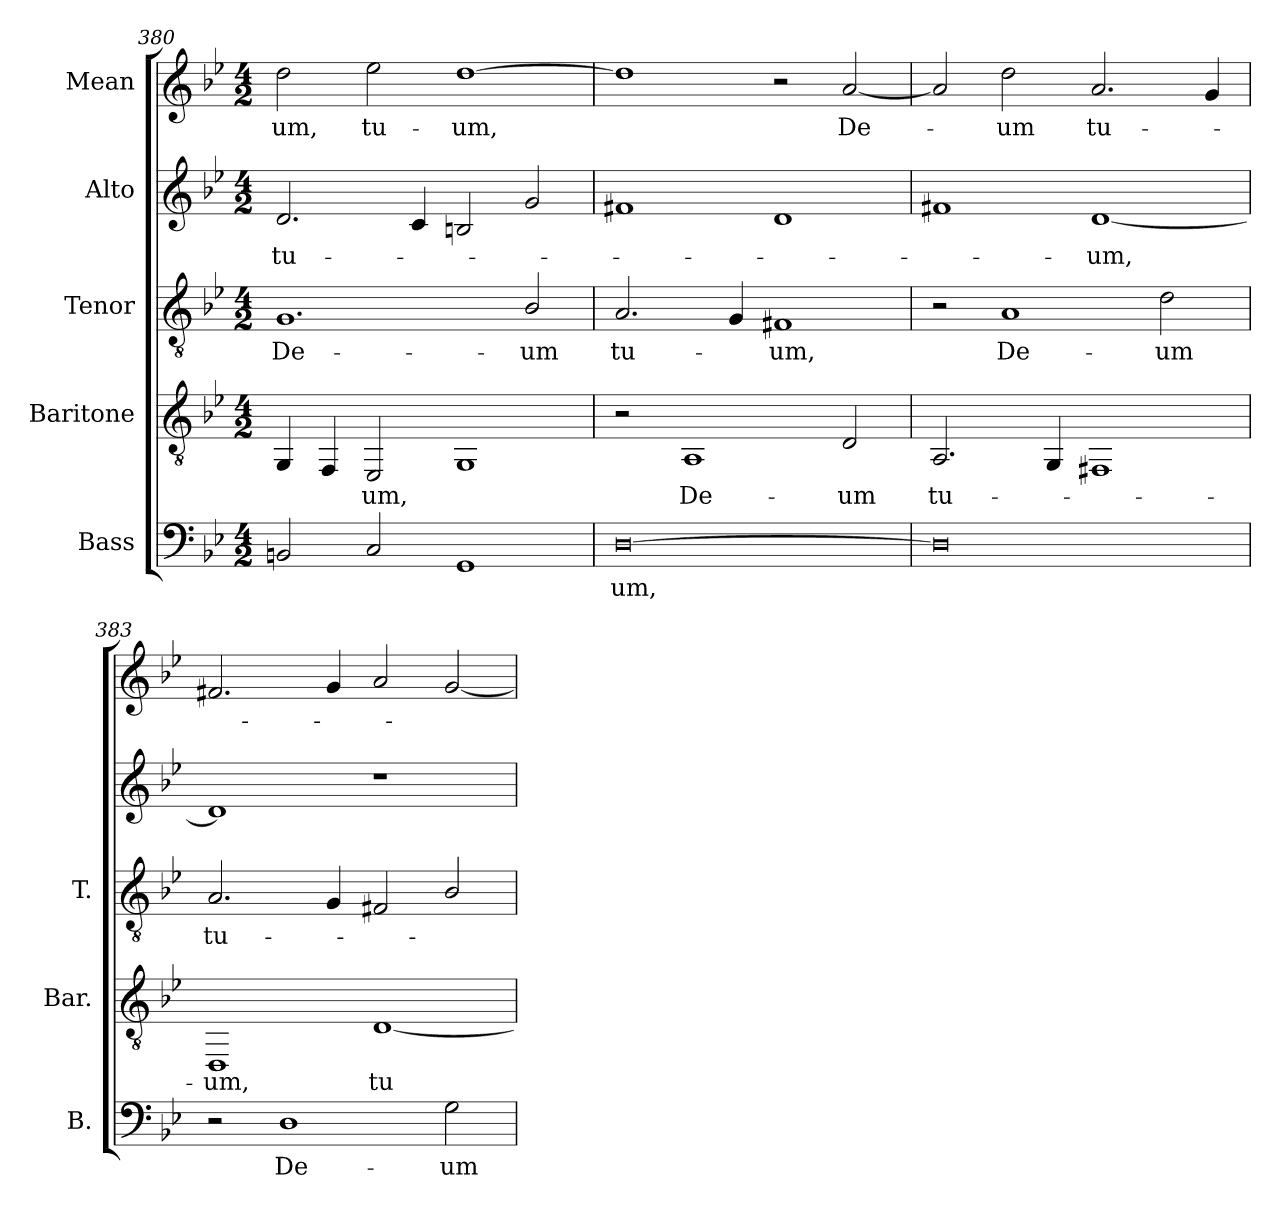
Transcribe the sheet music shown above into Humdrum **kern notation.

**kern	**text	**kern	**text	**kern	**text	**kern	**text	**kern	**text
*part5	*part5	*part4	*part4	*part3	*part3	*part2	*part2	*part1	*part1
*staff5	*staff5	*staff4	*staff4	*staff3	*staff3	*staff2	*staff2	*staff1	*staff1
*I"Bass	*	*I"Baritone	*	*I"Tenor	*	*I"Alto	*	*I"Mean	*
*I'B.	*	*I'Bar.	*	*I'T.	*	*	*	*	*
*clefF4	*	*clefGv2	*	*clefGv2	*	*clefG2	*	*clefG2	*
*	*	*	*	*ITrd7c12	*	*	*	*	*
*k[b-e-]	*	*k[b-e-]	*	*k[b-e-]	*	*k[b-e-]	*	*k[b-e-]	*
*B-:	*	*B-:	*	*B-:	*	*B-:	*	*B-:	*
*M4/2	*	*M4/2	*	*M4/2	*	*M4/2	*	*M4/2	*
=380	=380	=380	=380	=380	=380	=380	=380	=380	=380
!	!	!	!	!	!LO:LY:b:color=#000000	!	!	!	!
!	!	!	!	!	!	!	!LO:LY:b:color=#000000	!	!
!	!	!	!	!	!	!	!	!	!LO:LY:b:color=#000000
2BBni/	.	4GGi/	.	1.GGi	De-	2.di/	tu-	2ddi\	-um,
.	.	4FFi/	.	.	.	.	.	.	.
!	!	!	!LO:LY:b:color=#000000	!	!	!	!	!	!
!	!	!	!	!	!	!	!	!	!LO:LY:b:color=#000000
2Ci/	.	2EE-i/	-um,	.	.	.	.	2ee-i\	tu-
.	.	.	.	.	.	4ci/	.	.	.
!	!	!	!	!	!	!	!	!	!LO:LY:b:color=#000000
1GGi	.	1GGi	.	.	.	2Bni/	.	[1ddi	-um,
!	!	!	!	!	!LO:LY:b:color=#000000	!	!	!	!
.	.	.	.	2BB-i/	-um	2gi/	.	.	.
!!LO:LB:g=z
=381	=381	=381	=381	=381	=381	=381	=381	=381	=381
!	!LO:LY:b:color=#000000	!	!	!	!	!	!	!	!
!	!	!	!	!	!LO:LY:b:color=#000000	!	!	!	!
[0Di	-um,	2r	.	2.AAi/	tu-	1f#Xi	.	1ddi]	.
!	!	!	!LO:LY:b:color=#000000	!	!	!	!	!	!
.	.	1AAi	De-	.	.	.	.	.	.
.	.	.	.	4GGi/	.	.	.	.	.
!	!	!	!	!	!LO:LY:b:color=#000000	!	!	!	!
.	.	.	.	1FF#Xi	-um,	1di	.	2r	.
!	!	!	!LO:LY:b:color=#000000	!	!	!	!	!	!
!	!	!	!	!	!	!	!	!	!LO:LY:b:color=#000000
.	.	2Di/	-um	.	.	.	.	[2ai/	De-
=382	=382	=382	=382	=382	=382	=382	=382	=382	=382
!	!	!	!LO:LY:b:color=#000000	!	!	!	!	!	!
0Di]	.	2.AAi/	tu-	2r	.	1f#Xi	.	2ai/]	.
!	!	!	!	!	!LO:LY:b:color=#000000	!	!	!	!
!	!	!	!	!	!	!	!	!	!LO:LY:b:color=#000000
.	.	.	.	1AAi	De-	.	.	2ddi\	-um
.	.	4GGi/	.	.	.	.	.	.	.
!	!	!	!	!	!	!	!LO:LY:b:color=#000000	!	!
!	!	!	!	!	!	!	!	!	!LO:LY:b:color=#000000
.	.	1FF#Xi	.	.	.	[1di	-um,	2.ai/	tu-
!	!	!	!	!	!LO:LY:b:color=#000000	!	!	!	!
.	.	.	.	2Di\	-um	.	.	.	.
.	.	.	.	.	.	.	.	4gi/	.
=383	=383	=383	=383	=383	=383	=383	=383	=383	=383
!	!	!	!LO:LY:b:color=#000000	!	!	!	!	!	!
!	!	!	!	!	!LO:LY:b:color=#000000	!	!	!	!
2r	.	1DDi	-um,	2.AAi/	tu-	1di]	.	2.f#Xi/	.
!	!LO:LY:b:color=#000000	!	!	!	!	!	!	!	!
1Di	De-	.	.	.	.	.	.	.	.
.	.	.	.	4GGi/	.	.	.	4gi/	.
!	!	!	!LO:LY:b:color=#000000	!	!	!	!	!	!
.	.	[1Di	tu-	2FF#Xi/	.	1r	.	2ai/	.
!	!LO:LY:b:color=#000000	!	!	!	!	!	!	!	!
2Gi\	-um	.	.	2BB-i/	.	.	.	[2gi/	.
=	=	=	=	=	=	=	=	=	=
*-	*-	*-	*-	*-	*-	*-	*-	*-	*-
